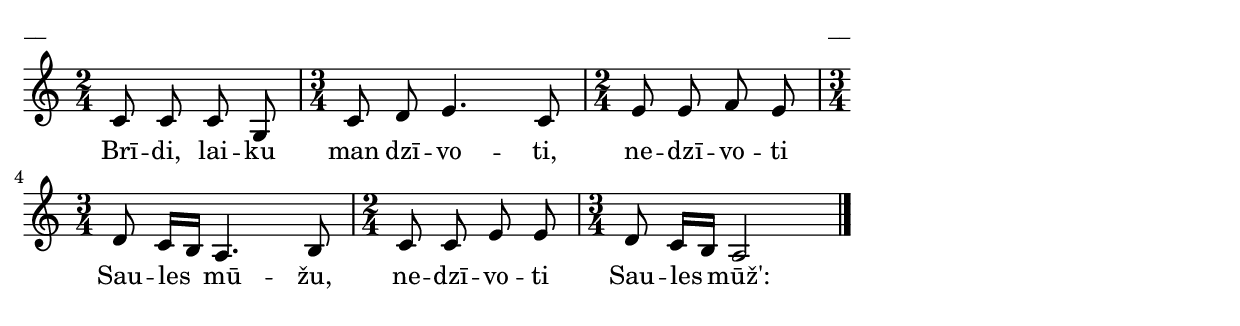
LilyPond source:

\version "2.13.16"
%\header {
%    title = "Brīdi, laiku man dzīvoti",AA lapas, bēres
%}
\paper {
line-width = 14\cm
left-margin = 0.4\cm
between-system-padding = 0.1\cm
between-system-space = 0.1\cm
}
\layout {
indent = #0
ragged-last = ##f
}

voiceA = \relative c' {
\clef "treble"
\key a \minor
\time 2/4
c8 c c g |
\time 3/4
c8 d e4. c8 |
\time 2/4
e8 e f e |
\time 3/4
d8 c16[ b] a4. b8 |
\time 2/4
c8 c e e |
\time 3/4
d8 c16[ b] a2 |
\bar "|."
} 

lyricA = \lyricmode {
Brī -- di, lai -- ku man dzī -- vo -- ti, ne -- dzī -- vo -- ti Sau -- les mū -- žu,
ne -- dzī -- vo -- ti Sau -- les mūž':
} 

fullScore = <<
\new Staff {
<<
\new Voice = "voiceA" { \oneVoice \autoBeamOff \voiceA }
\lyricsto "voiceA" \new Lyrics \lyricA
>>
}
>>

\score {
\fullScore
\header { piece = "__" opus = "__" }
}
\markup { \with-color #(x11-color 'white) \sans \smaller "__" }
\score {
\unfoldRepeats
\fullScore
\midi {
\context { \Staff \remove "Staff_performer" }
\context { \Voice \consists "Staff_performer" }
}
}


